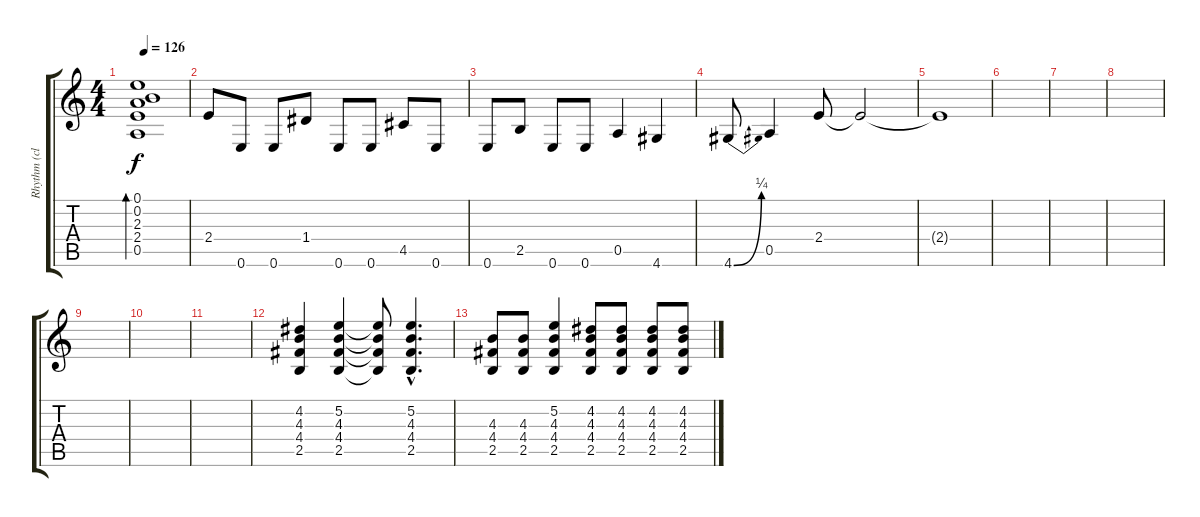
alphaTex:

\track ("Rhythm (clean tone)" "Rhythm (cl") {instrument electricguitarjazz}
\staff {score tabs}
\tuning (E4 B3 G3 D3 A2 E2) {hide}
\ts (4 4)
\tempo 126
\clef g2
\ks c
(0.1 0.2 2.3 2.4 0.5).1{bd 120 dy f} |
2.4.8 0.6.8 0.6.8 1.4.8 0.6.8 0.6.8 4.5.8 0.6.8 |
0.6.8 2.5.8 0.6.8 0.6.8 0.5.4 4.6.4 |
4.6{be (bend 0 0 60 1)}.8 0.5.4 2.4.8 2.4{t}.2 |
2.4{t}.1 |
|
|
|
|
|
|
(4.2 4.3 4.4 2.5).4 (5.2 4.3 4.4 2.5).4 (5.2{t} 4.3{t} 4.4{t} 2.5{t}).8 (5.2{hac} 4.3{hac} 4.4{hac} 2.5{hac}).4{d} |
(4.3 4.4 2.5).8 (4.3 4.4 2.5).8 (5.2 4.3 4.4 2.5).4 (4.2 4.3 4.4 2.5).8 (4.2 4.3 4.4 2.5).8 (4.2 4.3 4.4 2.5).8 (4.2 4.3 4.4 2.5).8
